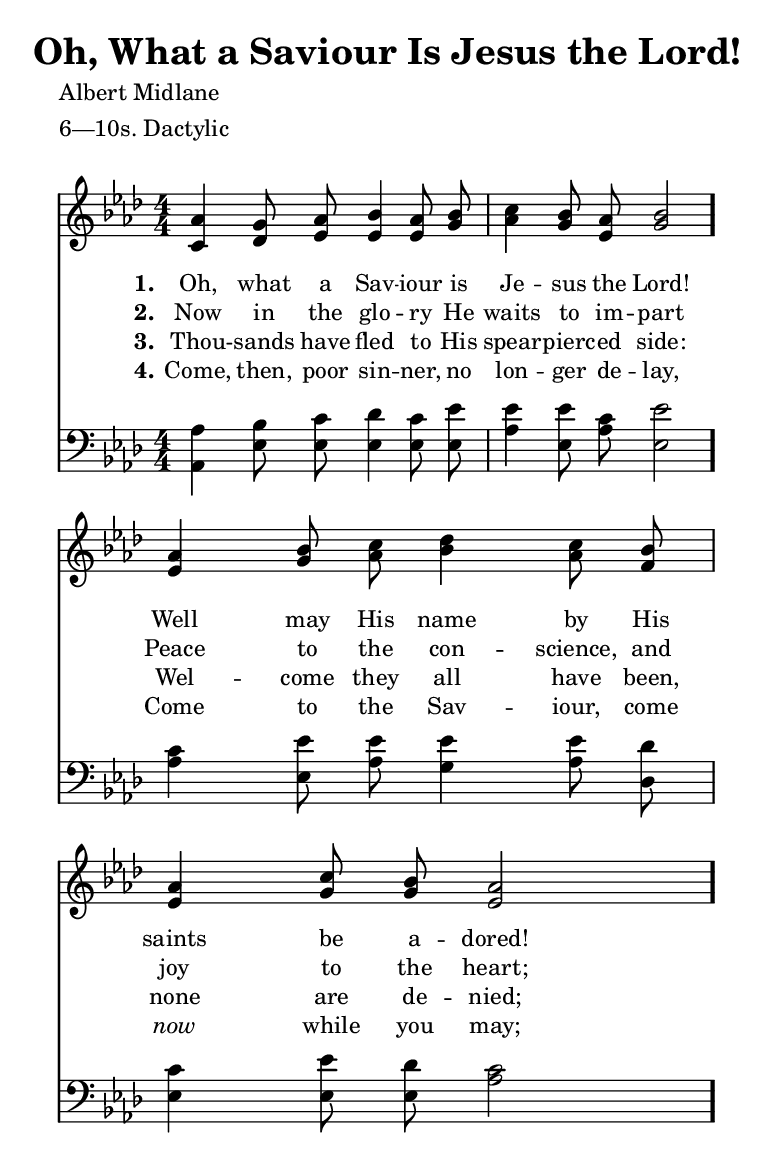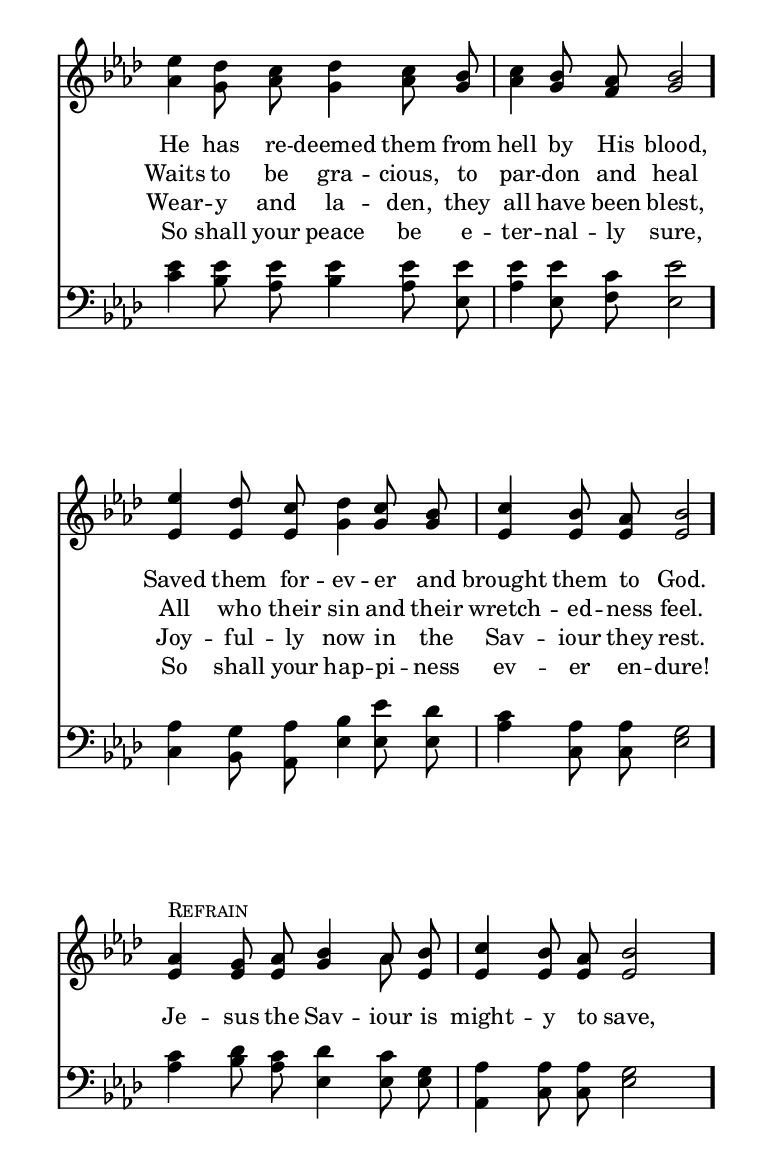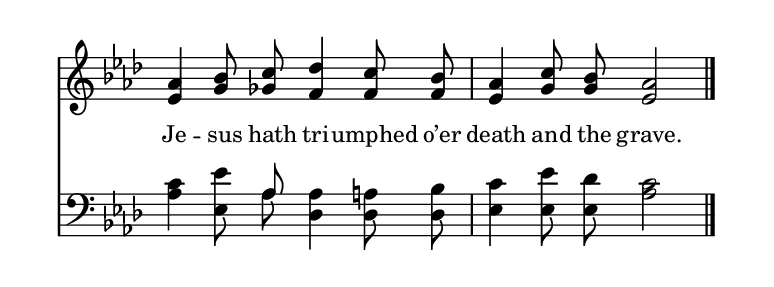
\include "common/global.ily"
\paper {
  \include "common/paper.ily"
}

\header{
  %gospel
  hymnnumber = "28"
  title = "Oh, What a Saviour Is Jesus the Lord!"
  tunename = "Joyfully"
  meter = "6—10s. Dactylic" % original has 4—10s. Dactylic
  poet = "Albert Midlane" % inferred ; not found on hymnary.org
  composer = ""
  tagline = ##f
}

% for fermata in MIDI
ta = { \tempo 4=72 }
tb = { \tempo 4=36 }

patternA = { c4 c8 c8 c4 c8 c8 | c4 c8 c8 c2 }

global = {
  \include "common/overrides.ily"
  \override Staff.TimeSignature.style = #'numbered
  \time 4/4
  \override Score.MetronomeMark.transparent = ##t % hide all fermata changes too
  \ta
  \key aes \major
  %\partial 4
  \autoBeamOff
}

notesSoprano = {
\global
\relative c'' {

  \changePitch \patternA { aes g aes bes aes bes | c bes aes bes }
  \changePitch \patternA { aes bes c des c bes   | aes c bes aes }
  \changePitch \patternA { ees' des c des c bes  | c bes aes bes }
  \changePitch \patternA { ees des c des c bes   | c bes aes bes }

  << s^\markup { \small \caps "Refrain" }
  \changePitch \patternA { aes g aes bes aes bes | c bes aes bes } >>
  \changePitch \patternA { aes bes c des c bes   | aes c bes aes }

  \bar "|."

}
}

notesAlto = {
\global
\relative e' {

  \changePitch \patternA { c des ees ees ees g   | aes g ees g     }
  \changePitch \patternA { ees g aes bes aes f   | ees g g ees     }
  \changePitch \patternA { aes g aes g aes g     | aes g f g       }
  \changePitch \patternA { ees ees ees g g g     | ees ees ees ees }

  \changePitch \patternA { ees ees ees g aes ees | ees ees ees ees }
  \changePitch \patternA { ees g ges f f f       | ees g g ees     }

}
}

notesTenor = {
\global
\relative a {

  \changePitch \patternA { aes bes c des c ees     | ees ees c ees }
  \changePitch \patternA { c ees ees ees ees des   | c ees des c   }
  \changePitch \patternA { ees ees ees ees ees ees | ees ees c ees }
  \changePitch \patternA { aes, g aes bes ees des  | c aes aes g   }

  \changePitch \patternA { c des c des c g         | aes aes aes g }
  \changePitch \patternA { c ees aes, aes a bes    | c ees des c   }

}
}

notesBass = {
\global
\relative f, {

  \changePitch \patternA { aes ees' ees ees ees ees | aes ees aes ees }
  \changePitch \patternA { aes ees aes g aes des,   | ees ees ees aes }
  \changePitch \patternA { c bes aes bes aes ees    | aes ees f ees   }
  \changePitch \patternA { c bes aes ees' ees ees   | aes c, c ees    }

  \changePitch \patternA { aes bes aes ees ees ees  | aes, c c ees    }
  \changePitch \patternA { aes ees aes des, des des | ees ees ees aes }

}
}

Refrain = \lyricmode {

Je -- sus the Sav -- iour is might -- y to save, \bar "."
Je -- sus hath tri -- umphed o’er death and the grave. \bar "."

}

wordsA = \lyricmode {
\set stanza = "1."

Oh, what a Sav -- iour is Je -- sus the Lord! \bar "."
Well may His name by His saints be a -- dored! \bar "."
He has re -- deemed them from hell by His blood, \bar "."
Saved them for -- ev -- er and brought them to God. \bar "."

}

wordsB = \lyricmode {
\set stanza = "2."

Now in the glo -- ry He waits to im -- part
Peace to the con -- science, and joy to the heart;
Waits to be gra -- cious, to par -- don and heal
All who their sin and their wretch -- ed -- ness feel.

\Refrain

}

wordsC = \lyricmode {
\set stanza = "3."

Thou -- sands have fled to His spear -- pierc -- ed side:
Wel -- come they all have been, none are de -- nied;
Wear -- y and la -- den, they all have been blest,
Joy -- ful -- ly now in the Sav -- iour they rest.

}

wordsD = \lyricmode {
\set stanza = "4."

Come, then, poor sin -- ner, no lon -- ger de -- lay,
Come to the Sav -- iour, come { \italicsOn } now { \italicsOff } while you may;
So shall your peace be e -- ter -- nal -- ly sure,
So shall your hap -- pi -- ness ev -- er en -- dure!

}

\score {
  \context ChoirStaff <<
    \context Staff = upper <<
      \set Staff.autoBeaming = ##f
      \set ChoirStaff.systemStartDelimiter = #'SystemStartBar
      \set ChoirStaff.printPartCombineTexts = ##f
      \partcombine #'(2 . 11) \notesSoprano \notesAlto
      \context NullVoice = sopranos { \voiceOne << \notesSoprano >> }
      \context Lyrics = one   \lyricsto sopranos \wordsA
      \context Lyrics = two   \lyricsto sopranos \wordsB
      \context Lyrics = three \lyricsto sopranos \wordsC
      \context Lyrics = four  \lyricsto sopranos \wordsD
      %\context Lyrics = five  \lyricsto sopranos \wordsE
    >>
    \context Staff = men <<
      \set Staff.autoBeaming = ##f
      \clef bass
      \set ChoirStaff.printPartCombineTexts = ##f
      \partcombine #'(2 . 11) \notesTenor \notesBass
    >>
  >>
  \layout {
    \include "common/layout.ily"
  }
  #(cond ((ly:get-option 'eog-midi-permitted) #{ \midi{
    \include "common/midi.ily"
  } #}))
}

\version "2.19.49"  % necessary for upgrading to future LilyPond versions.

% vi:set et ts=2 sw=2 ai nocindent syntax=lilypond:
